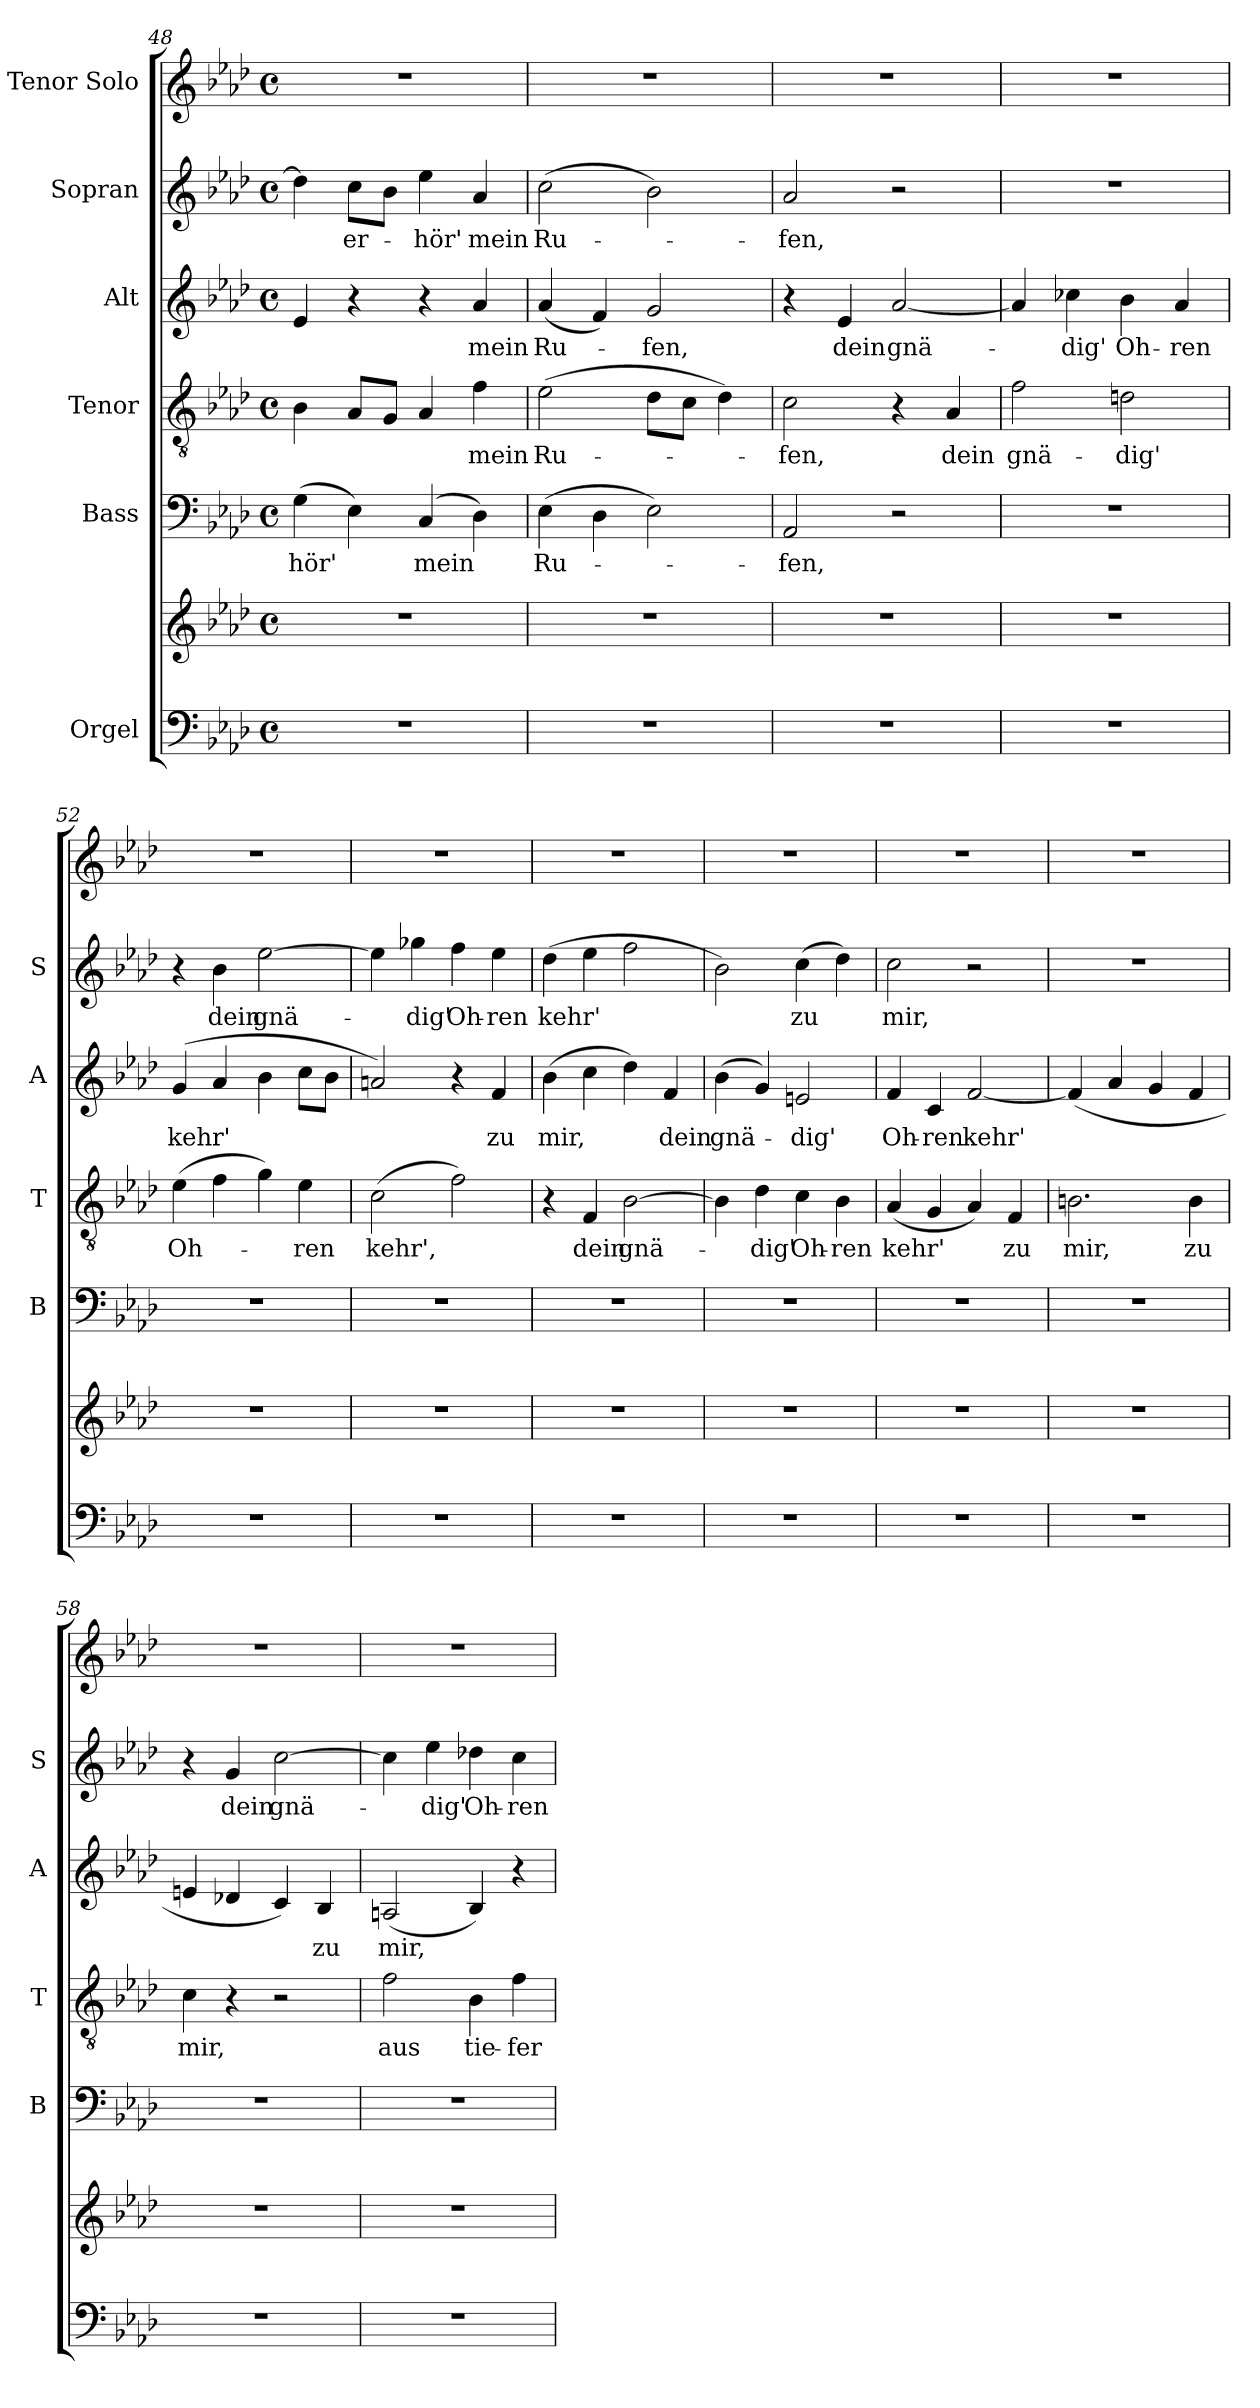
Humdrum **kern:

**kern	**kern	**kern	**text	**kern	**text	**kern	**text	**kern	**text	**kern
*part6	*part6	*part5	*part5	*part4	*part4	*part3	*part3	*part2	*part2	*part1
*staff7	*staff6	*staff5	*staff5	*staff4	*staff4	*staff3	*staff3	*staff2	*staff2	*staff1
*I"Orgel	*	*I"Bass	*	*I"Tenor	*	*I"Alt	*	*I"Sopran	*	*I"Tenor Solo
*	*	*I'B	*	*I'T	*	*I'A	*	*I'S	*	*
*clefF4	*clefG2	*clefF4	*	*clefGv2	*	*clefG2	*	*clefG2	*	*clefG2
*k[b-e-a-d-]	*k[b-e-a-d-]	*k[b-e-a-d-]	*	*k[b-e-a-d-]	*	*k[b-e-a-d-]	*	*k[b-e-a-d-]	*	*k[b-e-a-d-]
*M4/4	*M4/4	*M4/4	*	*M4/4	*	*M4/4	*	*M4/4	*	*M4/4
*met(c)	*met(c)	*met(c)	*	*met(c)	*	*met(c)	*	*met(c)	*	*met(c)
=48	=48	=48	=48	=48	=48	=48	=48	=48	=48	=48
1r	1r	(4G\	-hör'	4B-\	.	4e-/	.	4dd-\]	.	1r
.	.	4E-\)	.	8A-/L	.	4r	.	8cc\L	er-	.
.	.	.	.	8G/J	.	.	.	8b-\J	.	.
.	.	(4C/	mein	4A-/	.	4r	.	4ee-\	-hör'	.
.	.	4D-\)	.	4f\	mein	4a-/	mein	4a-/	mein	.
=49	=49	=49	=49	=49	=49	=49	=49	=49	=49	=49
1r	1r	(4E-\	Ru-	(2e-\	Ru-	(4a-/	Ru-	(2cc\	Ru-	1r
.	.	4D-\	.	.	.	4f/)	.	.	.	.
.	.	2E-\)	.	8d-\L	.	2g/	-fen,	2b-\)	.	.
.	.	.	.	8c\J	.	.	.	.	.	.
.	.	.	.	4d-\)	.	.	.	.	.	.
=50	=50	=50	=50	=50	=50	=50	=50	=50	=50	=50
1r	1r	2AA-/	-fen,	2c\	-fen,	4r	.	2a-/	-fen,	1r
.	.	.	.	.	.	4e-/	dein	.	.	.
.	.	2r	.	4r	.	[2a-/	gnä-	2r	.	.
.	.	.	.	4A-/	dein	.	.	.	.	.
=51	=51	=51	=51	=51	=51	=51	=51	=51	=51	=51
1r	1r	1r	.	2f\	gnä-	4a-/]	.	1r	.	1r
.	.	.	.	.	.	4cc-X\	-dig'	.	.	.
.	.	.	.	2dn\	-dig'	4b-\	Oh-	.	.	.
.	.	.	.	.	.	4a-/	-ren	.	.	.
!!LO:PB:g=z
=52	=52	=52	=52	=52	=52	=52	=52	=52	=52	=52
1r	1r	1r	.	(4e-\	Oh-	(4g/	-kehr'	4r	.	1r
.	.	.	.	4f\	.	4a-/	.	4b-\	dein	.
.	.	.	.	4g\)	.	4b-\	.	[2ee-\	gnä-	.
.	.	.	.	4e-\	-ren	8cc\L	.	.	.	.
.	.	.	.	.	.	8b-\J	.	.	.	.
=53	=53	=53	=53	=53	=53	=53	=53	=53	=53	=53
1r	1r	1r	.	(2c\	kehr',	2an/)	.	4ee-\]	.	1r
.	.	.	.	.	.	.	.	4gg-X\	-dig'	.
.	.	.	.	2f\)	.	4r	.	4ff\	Oh-	.
.	.	.	.	.	.	4f/	zu	4ee-\	-ren	.
=54	=54	=54	=54	=54	=54	=54	=54	=54	=54	=54
1r	1r	1r	.	4r	.	(4b-\	mir,	(4dd-\	kehr'	1r
.	.	.	.	4F/	dein	4cc\	.	4ee-\	.	.
.	.	.	.	[2B-\	gnä-	4dd-\)	.	2ff\	.	.
.	.	.	.	.	.	4f/	dein	.	.	.
=55	=55	=55	=55	=55	=55	=55	=55	=55	=55	=55
1r	1r	1r	.	4B-\]	.	(4b-\	gnä-	2b-\)	.	1r
.	.	.	.	4d-\	-dig'	4g/)	.	.	.	.
.	.	.	.	4c\	Oh-	2en/	-dig'	(4cc\	zu	.
.	.	.	.	4B-\	-ren	.	.	4dd-\)	.	.
=56	=56	=56	=56	=56	=56	=56	=56	=56	=56	=56
1r	1r	1r	.	(4A-/	kehr'	4f/	Oh-	2cc\	mir,	1r
.	.	.	.	4G/	.	4c/	-ren	.	.	.
.	.	.	.	4A-/)	.	[2f/	kehr'	2r	.	.
.	.	.	.	4F/	zu	.	.	.	.	.
!!LO:LB:g=z
=57	=57	=57	=57	=57	=57	=57	=57	=57	=57	=57
1r	1r	1r	.	2.Bn\	mir,	(4f/]	.	1r	.	1r
.	.	.	.	.	.	4a-/	.	.	.	.
.	.	.	.	.	.	4g/	.	.	.	.
.	.	.	.	4B\	zu	4f/	.	.	.	.
=58	=58	=58	=58	=58	=58	=58	=58	=58	=58	=58
1r	1r	1r	.	4c\	mir,	4en/	.	4r	.	1r
.	.	.	.	4r	.	4d-X/	.	4g/	dein	.
.	.	.	.	2r	.	4c/)	.	[2cc\	gnä-	.
.	.	.	.	.	.	4B-/	zu	.	.	.
=59	=59	=59	=59	=59	=59	=59	=59	=59	=59	=59
1r	1r	1r	.	2f\	aus	(>2An/	mir,	4cc\]	.	1r
.	.	.	.	.	.	.	.	4ee-\	-dig'	.
.	.	.	.	4B-\	tie-	4B-/)	.	4dd-X\	Oh-	.
.	.	.	.	4f\	-fer	4r	.	4cc\	-ren	.
=	=	=	=	=	=	=	=	=	=	=
*-	*-	*-	*-	*-	*-	*-	*-	*-	*-	*-
